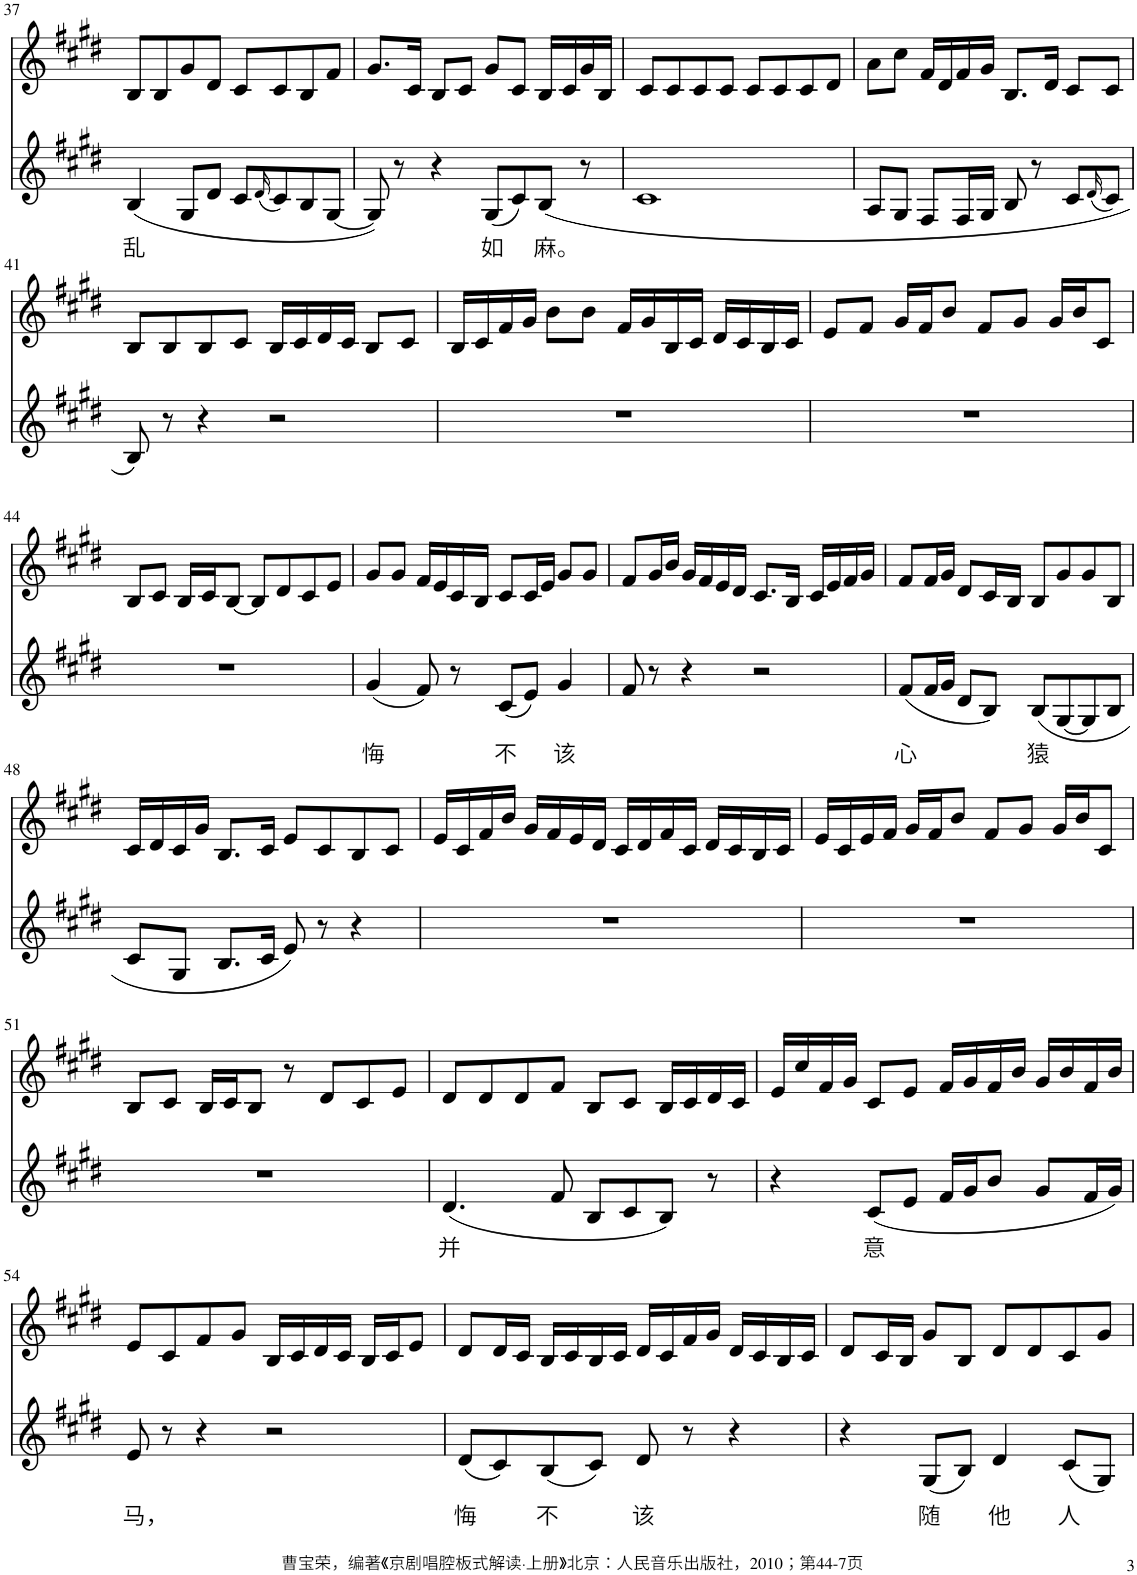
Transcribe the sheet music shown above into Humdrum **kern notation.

**kern	**text	**kern
*part2	*part2	*part1
*staff2	*staff2	*staff1
*I"Piano	*	*I"Piano
*I'Pno	*	*I'Pno
!!LO:PB:g=z
*clefG2	*	*clefG2
*k[f#c#g#d#]	*	*k[f#c#g#d#]
*M4/4	*	*M4/4
=37	=37	=37
!	!LO:LY:b	!
(4B/	乱	8B/L
.	.	8B/
8G#/L	.	8g#/
8d#/J	.	8d#/J
8c#/L	.	8c#/L
(16qd#/	.	.
8c#/)	.	8c#/
8B/	.	8B/
[8G#/J	.	8f#/J
=38	=38	=38
8G#/])	.	8.g#/L
8r	.	.
.	.	16c#/Jk
4r	.	8B/L
.	.	8c#/J
!	!LO:LY:b	!
(8G#/L	如	8g#/L
8c#/)	.	8c#/J
!	!LO:LY:b	!
(8B/J	麻。	16B/LL
.	.	16c#/
8r	.	16g#/
.	.	16B/JJ
=39	=39	=39
1c#	.	8c#/L
.	.	8c#/
.	.	8c#/
.	.	8c#/J
.	.	8c#/L
.	.	8c#/
.	.	8c#/
.	.	8d#/J
=40	=40	=40
8A/L	.	8a\L
8G#/J	.	8cc#\J
8F#/L	.	16f#/LL
.	.	16d#/
16F#/L	.	16f#/
16G#/JJ	.	16g#/JJ
8B/	.	8.B/L
8r	.	.
.	.	16d#/Jk
8c#/L	.	8c#/L
(16qd#/	.	.
8c#/J)	.	8c#/J
!!LO:LB:g=z
=41	=41	=41
8B/)	.	8B/L
8r	.	8B/
4r	.	8B/
.	.	8c#/J
2r	.	16B/LL
.	.	16c#/
.	.	16d#/
.	.	16c#/JJ
.	.	8B/L
.	.	8c#/J
=42	=42	=42
1r	.	16B/LL
.	.	16c#/
.	.	16f#/
.	.	16g#/JJ
.	.	8b\L
.	.	8b\J
.	.	16f#/LL
.	.	16g#/
.	.	16B/
.	.	16c#/JJ
.	.	16d#/LL
.	.	16c#/
.	.	16B/
.	.	16c#/JJ
=43	=43	=43
1r	.	8e/L
.	.	8f#/J
.	.	16g#/LL
.	.	16f#/J
.	.	8b/J
.	.	8f#/L
.	.	8g#/J
.	.	16g#/LL
.	.	16b/J
.	.	8c#/J
!!LO:LB:g=z
=44	=44	=44
1r	.	8B/L
.	.	8c#/J
.	.	16B/LL
.	.	16c#/J
.	.	[8B/J
.	.	8B/L]
.	.	8d#/
.	.	8c#/
.	.	8e/J
=45	=45	=45
!	!LO:LY:b	!
(4g#/	悔	8g#/L
.	.	8g#/J
8f#/)	.	16f#/LL
.	.	16e/
8r	.	16c#/
.	.	16B/JJ
!	!LO:LY:b	!
(8c#/L	不	8c#/L
8e/J)	.	16c#/L
.	.	16e/JJ
!	!LO:LY:b	!
4g#/	该	8g#/L
.	.	8g#/J
=46	=46	=46
8f#/	.	8f#/L
8r	.	16g#/L
.	.	16b/JJ
4r	.	16g#/LL
.	.	16f#/
.	.	16e/
.	.	16d#/JJ
2r	.	8.c#/L
.	.	16B/Jk
.	.	16c#/LL
.	.	16e/
.	.	16f#/
.	.	16g#/JJ
=47	=47	=47
!	!LO:LY:b	!
(8f#/L	心	8f#/L
16f#/L	.	16f#/L
16g#/JJ	.	16g#/JJ
8d#/L	.	8d#/L
8B/J)	.	16c#/L
.	.	16B/JJ
!	!LO:LY:b	!
(8B/L	猿	8B/L
[8G#/	.	8g#/
8G#/]	.	8g#/
8B/J	.	8B/J
!!LO:LB:g=z
=48	=48	=48
8c#/L	.	16c#/LL
.	.	16d#/
8G#/J	.	16c#/
.	.	16g#/JJ
8.B/L	.	8.B/L
16c#/Jk	.	16c#/Jk
8e/)	.	8e/L
8r	.	8c#/
4r	.	8B/
.	.	8c#/J
=49	=49	=49
1r	.	16e/LL
.	.	16c#/
.	.	16f#/
.	.	16b/JJ
.	.	16g#/LL
.	.	16f#/
.	.	16e/
.	.	16d#/JJ
.	.	16c#/LL
.	.	16d#/
.	.	16f#/
.	.	16c#/JJ
.	.	16d#/LL
.	.	16c#/
.	.	16B/
.	.	16c#/JJ
=50	=50	=50
1r	.	16e/LL
.	.	16c#/
.	.	16e/
.	.	16f#/JJ
.	.	16g#/LL
.	.	16f#/J
.	.	8b/J
.	.	8f#/L
.	.	8g#/J
.	.	16g#/LL
.	.	16b/J
.	.	8c#/J
!!LO:LB:g=z
=51	=51	=51
1r	.	8B/L
.	.	8c#/J
.	.	16B/LL
.	.	16c#/J
.	.	8B/J
.	.	8r
.	.	8d#/L
.	.	8c#/
.	.	8e/J
=52	=52	=52
!	!LO:LY:b	!
(4.d#/	并	8d#/L
.	.	8d#/
.	.	8d#/
8f#/	.	8f#/J
8B/L	.	8B/L
8c#/	.	8c#/J
8B/J)	.	16B/LL
.	.	16c#/
8r	.	16d#/
.	.	16c#/JJ
=53	=53	=53
4r	.	16e/LL
.	.	16cc#/
.	.	16f#/
.	.	16g#/JJ
!	!LO:LY:b	!
(8c#/L	意	8c#/L
8e/J	.	8e/J
16f#/LL	.	16f#/LL
16g#/J	.	16g#/
8b/J	.	16f#/
.	.	16b/JJ
8g#/L	.	16g#/LL
.	.	16b/
16f#/L	.	16f#/
16g#/JJ)	.	16b/JJ
!!LO:LB:g=z
=54	=54	=54
!	!LO:LY:b	!
8e/	马，	8e/L
8r	.	8c#/
4r	.	8f#/
.	.	8g#/J
2r	.	16B/LL
.	.	16c#/
.	.	16d#/
.	.	16c#/JJ
.	.	16B/LL
.	.	16c#/J
.	.	8e/J
=55	=55	=55
!	!LO:LY:b	!
(8d#/L	悔	8d#/L
8c#/)	.	16d#/L
.	.	16c#/JJ
!	!LO:LY:b	!
(8B/	不	16B/LL
.	.	16c#/
8c#/J)	.	16B/
.	.	16c#/JJ
!	!LO:LY:b	!
8d#/	该	16d#/LL
.	.	16c#/
8r	.	16f#/
.	.	16g#/JJ
4r	.	16d#/LL
.	.	16c#/
.	.	16B/
.	.	16c#/JJ
=56	=56	=56
4r	.	8d#/L
.	.	16c#/L
.	.	16B/JJ
!	!LO:LY:b	!
(8G#/L	随	8g#/L
8B/J)	.	8B/J
!	!LO:LY:b	!
4d#/	他	8d#/L
.	.	8d#/
!	!LO:LY:b	!
(8c#/L	人	8c#/
8G#/J)	.	8g#/J
=	=	=
*-	*-	*-
